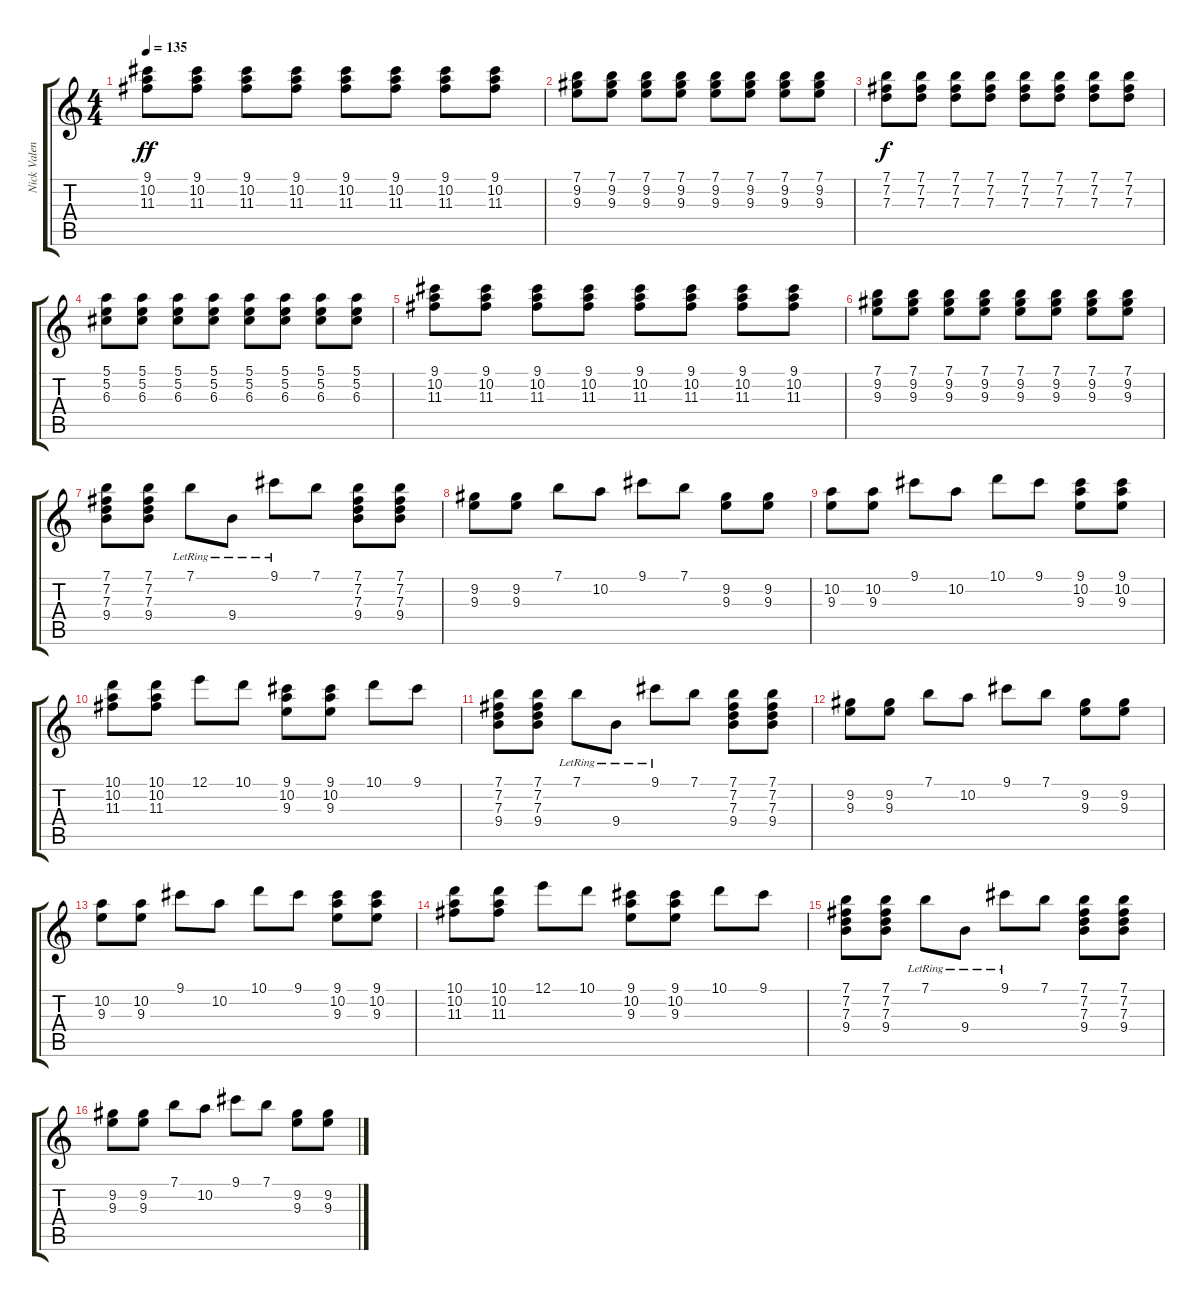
\track ("Nick Valensi" "Nick Valen") {instrument electricguitarclean}
\staff {score tabs}
\tuning (E4 B3 G3 D3 A2 E2) {hide}
\ts (4 4)
\tempo 135
\clef g2
\ks c
(9.1 10.2 11.3).8{dy ff} (9.1 10.2 11.3).8 (9.1 10.2 11.3).8 (9.1 10.2 11.3).8 (9.1 10.2 11.3).8 (9.1 10.2 11.3).8 (9.1 10.2 11.3).8 (9.1 10.2 11.3).8 |
(7.1 9.2 9.3).8 (7.1 9.2 9.3).8 (7.1 9.2 9.3).8 (7.1 9.2 9.3).8 (7.1 9.2 9.3).8 (7.1 9.2 9.3).8 (7.1 9.2 9.3).8 (7.1 9.2 9.3).8 |
(7.1 7.2 7.3).8{dy f} (7.1 7.2 7.3).8 (7.1 7.2 7.3).8 (7.1 7.2 7.3).8 (7.1 7.2 7.3).8 (7.1 7.2 7.3).8 (7.1 7.2 7.3).8 (7.1 7.2 7.3).8 |
(5.1 5.2 6.3).8 (5.1 5.2 6.3).8 (5.1 5.2 6.3).8 (5.1 5.2 6.3).8 (5.1 5.2 6.3).8 (5.1 5.2 6.3).8 (5.1 5.2 6.3).8 (5.1 5.2 6.3).8 |
(9.1 10.2 11.3).8 (9.1 10.2 11.3).8 (9.1 10.2 11.3).8 (9.1 10.2 11.3).8 (9.1 10.2 11.3).8 (9.1 10.2 11.3).8 (9.1 10.2 11.3).8 (9.1 10.2 11.3).8 |
(7.1 9.2 9.3).8 (7.1 9.2 9.3).8 (7.1 9.2 9.3).8 (7.1 9.2 9.3).8 (7.1 9.2 9.3).8 (7.1 9.2 9.3).8 (7.1 9.2 9.3).8 (7.1 9.2 9.3).8 |
(7.1 7.2 7.3 9.4).8 (7.1 7.2 7.3 9.4).8 7.1{lr}.8 9.4{lr}.8 9.1{lr}.8 7.1.8 (7.1 7.2 7.3 9.4).8 (7.1 7.2 7.3 9.4).8 |
(9.2 9.3).8 (9.2 9.3).8 7.1.8 10.2.8 9.1.8 7.1.8 (9.2 9.3).8 (9.2 9.3).8 |
(10.2 9.3).8 (10.2 9.3).8 9.1.8 10.2.8 10.1.8 9.1.8 (9.1 10.2 9.3).8 (9.1 10.2 9.3).8 |
(10.1 10.2 11.3).8 (10.1 10.2 11.3).8 12.1.8 10.1.8 (9.1 10.2 9.3).8 (9.1 10.2 9.3).8 10.1.8 9.1.8 |
(7.1 7.2 7.3 9.4).8 (7.1 7.2 7.3 9.4).8 7.1{lr}.8 9.4{lr}.8 9.1{lr}.8 7.1.8 (7.1 7.2 7.3 9.4).8 (7.1 7.2 7.3 9.4).8 |
(9.2 9.3).8 (9.2 9.3).8 7.1.8 10.2.8 9.1.8 7.1.8 (9.2 9.3).8 (9.2 9.3).8 |
(10.2 9.3).8 (10.2 9.3).8 9.1.8 10.2.8 10.1.8 9.1.8 (9.1 10.2 9.3).8 (9.1 10.2 9.3).8 |
(10.1 10.2 11.3).8 (10.1 10.2 11.3).8 12.1.8 10.1.8 (9.1 10.2 9.3).8 (9.1 10.2 9.3).8 10.1.8 9.1.8 |
(7.1 7.2 7.3 9.4).8 (7.1 7.2 7.3 9.4).8 7.1{lr}.8 9.4{lr}.8 9.1{lr}.8 7.1.8 (7.1 7.2 7.3 9.4).8 (7.1 7.2 7.3 9.4).8 |
(9.2 9.3).8 (9.2 9.3).8 7.1.8 10.2.8 9.1.8 7.1.8 (9.2 9.3).8 (9.2 9.3).8
